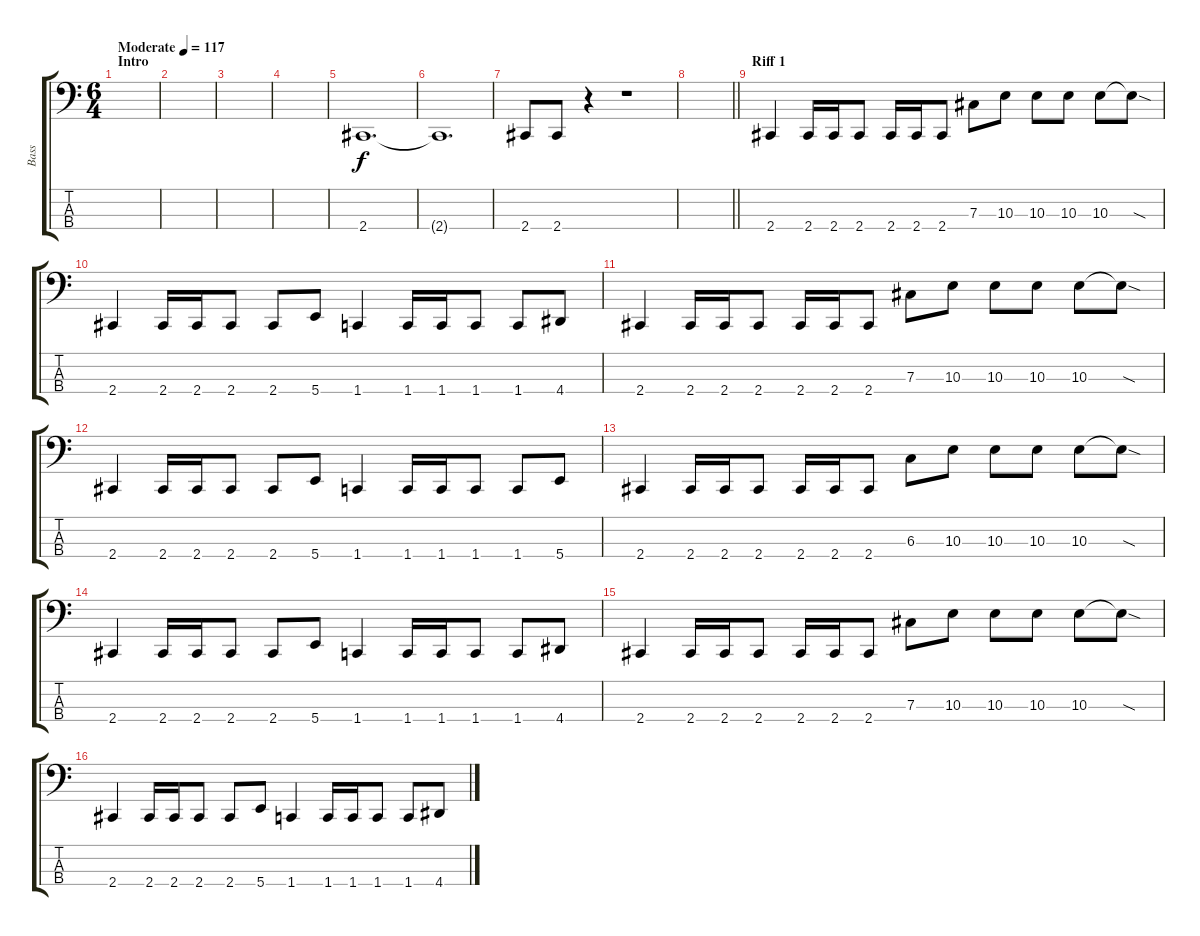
\track ("Bass" "Bass") {instrument electricbassfinger}
\staff {score tabs}
\tuning (E2 B1 Gb1 B0) {hide}
\ts (6 4)
\section ("" "Intro")
\tempo (117 "Moderate")
\clef f4
\ks c
|
|
|
|
2.4.1{d} |
2.4{t}.1{d} |
2.4.8 2.4.8 r.4 r.1 |
\barLineRight lightlight
|
\section ("" "Riff 1")
2.4.4 2.4.16 2.4.16 2.4.8 2.4.16 2.4.16 2.4.8 7.3.8 10.3.8 10.3.8 10.3.8 10.3.8 10.3{sod t}.8 |
2.4.4 2.4.16 2.4.16 2.4.8 2.4.8 5.4.8 1.4.4 1.4.16 1.4.16 1.4.8 1.4.8 4.4.8 |
2.4.4 2.4.16 2.4.16 2.4.8 2.4.16 2.4.16 2.4.8 7.3.8 10.3.8 10.3.8 10.3.8 10.3.8 10.3{sod t}.8 |
2.4.4 2.4.16 2.4.16 2.4.8 2.4.8 5.4.8 1.4.4 1.4.16 1.4.16 1.4.8 1.4.8 5.4.8 |
2.4.4 2.4.16 2.4.16 2.4.8 2.4.16 2.4.16 2.4.8 6.3.8 10.3.8 10.3.8 10.3.8 10.3.8 10.3{sod t}.8 |
2.4.4 2.4.16 2.4.16 2.4.8 2.4.8 5.4.8 1.4.4 1.4.16 1.4.16 1.4.8 1.4.8 4.4.8 |
2.4.4 2.4.16 2.4.16 2.4.8 2.4.16 2.4.16 2.4.8 7.3.8 10.3.8 10.3.8 10.3.8 10.3.8 10.3{sod t}.8 |
2.4.4 2.4.16 2.4.16 2.4.8 2.4.8 5.4.8 1.4.4 1.4.16 1.4.16 1.4.8 1.4.8 4.4.8
